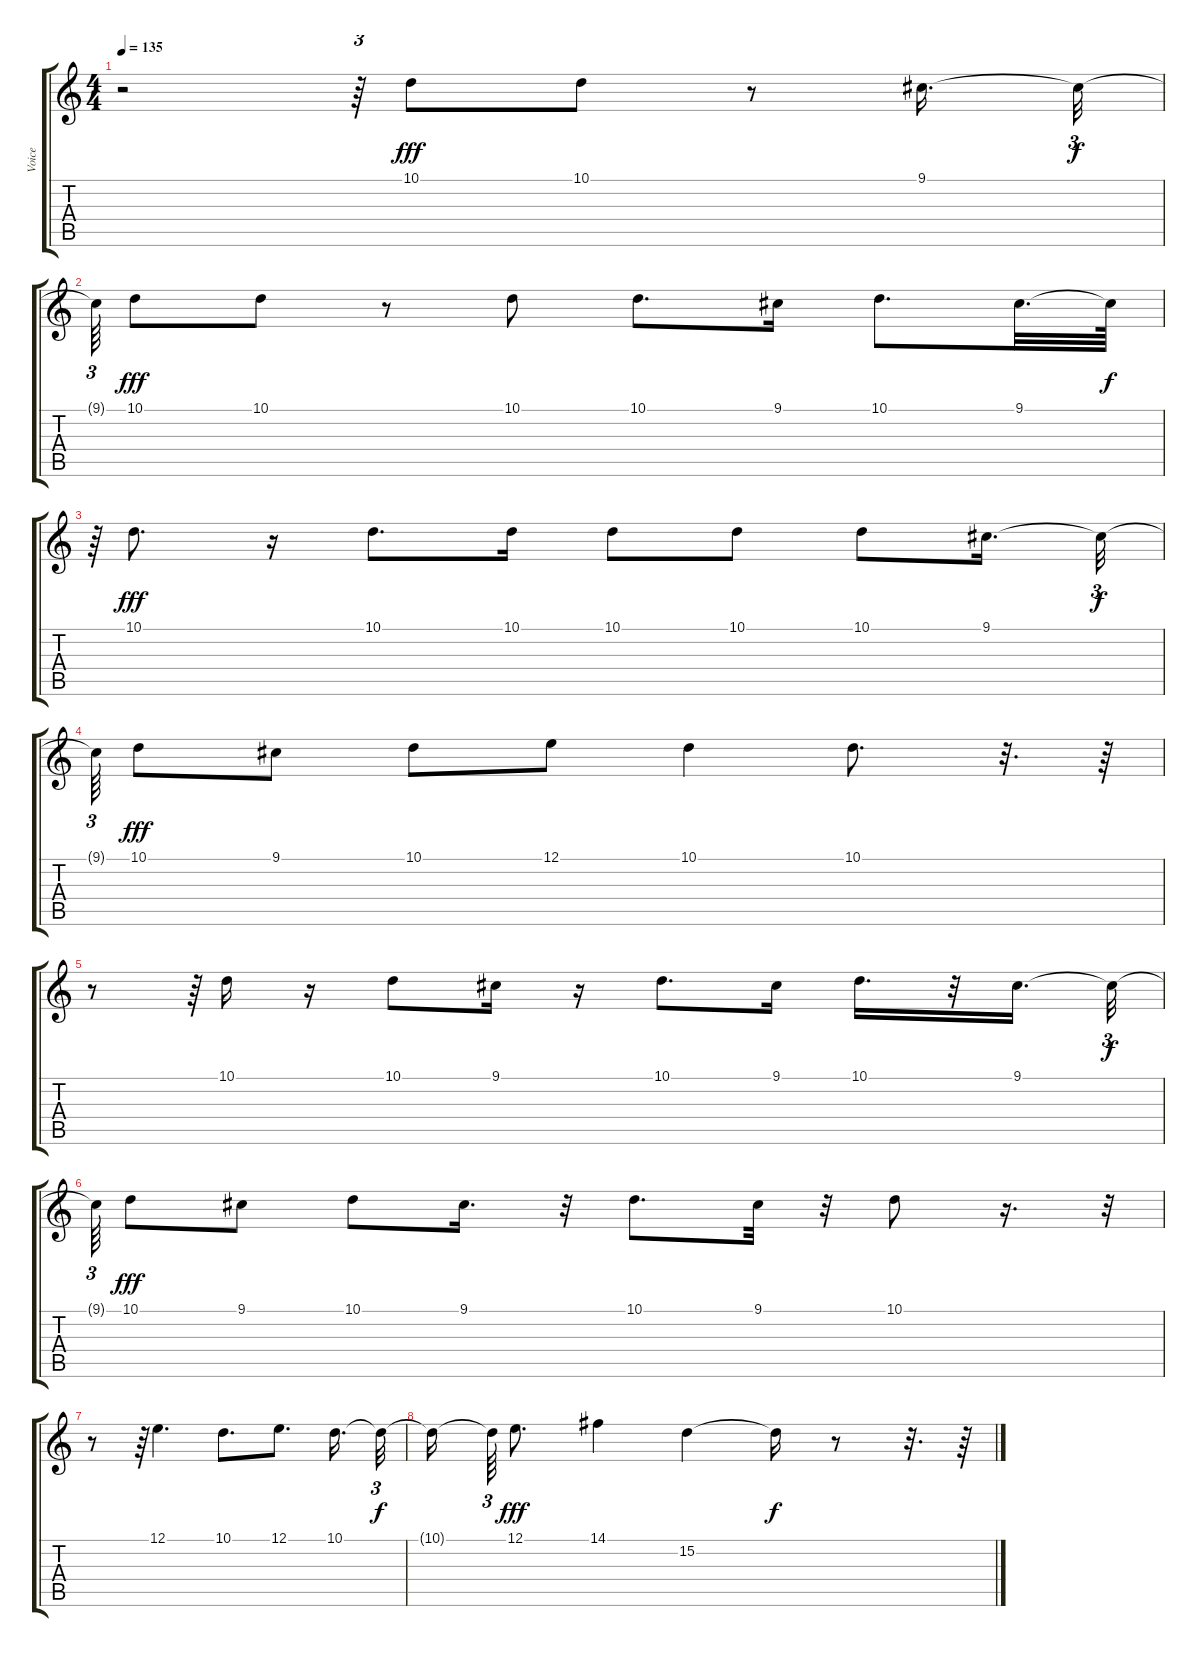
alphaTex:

\track ("Voice" "Voice") {instrument flute}
\staff {score tabs}
\tuning (E4 B3 G3 D3 A2 E2) {hide}
\ts (4 4)
\tempo 135
\clef g2
\ks c
r.2{dy ff} r.64{tu (3 2)} 10.1.8{dy fff} 10.1.8 r.8 9.1.16{d} 9.1{t}.32{tu (3 2) dy f} |
9.1{t}.64{tu (3 2)} 10.1.8{dy fff} 10.1.8 r.8 10.1.8 10.1.8{d} 9.1.16 10.1.8{d} 9.1.32{d} 9.1{t}.64{dy f} |
r.64{tu (3 2)} 10.1.8{d dy fff} r.16 10.1.8{d} 10.1.16 10.1.8 10.1.8 10.1.8 9.1.16{d} 9.1{t}.32{tu (3 2) dy f} |
9.1{t}.64{tu (3 2)} 10.1.8{dy fff} 9.1.8 10.1.8 12.1.8 10.1.4 10.1.8{d} r.32{d} r.64 |
r.8 r.64{tu (3 2)} 10.1.16 r.16 10.1.8 9.1.16 r.16 10.1.8{d} 9.1.16 10.1.16{d} r.32 9.1.16{d} 9.1{t}.32{tu (3 2) dy f} |
9.1{t}.64{tu (3 2)} 10.1.8{dy fff} 9.1.8 10.1.8 9.1.16{d} r.32 10.1.8{d} 9.1.32 r.32 10.1.8 r.16{d} r.32{tu (3 2)} |
r.8 r.64{tu (3 2)} 12.1.4{d} 10.1.8{d} 12.1.8{d} 10.1.16{d} 10.1{t}.32{tu (3 2) dy f} |
10.1{t}.16{beam splitsecondary} 10.1{t}.64{tu (3 2)} 12.1.8{d dy fff} 14.1.4 15.2.4 15.2{t}.16{dy f} r.8 r.32{d} r.64
